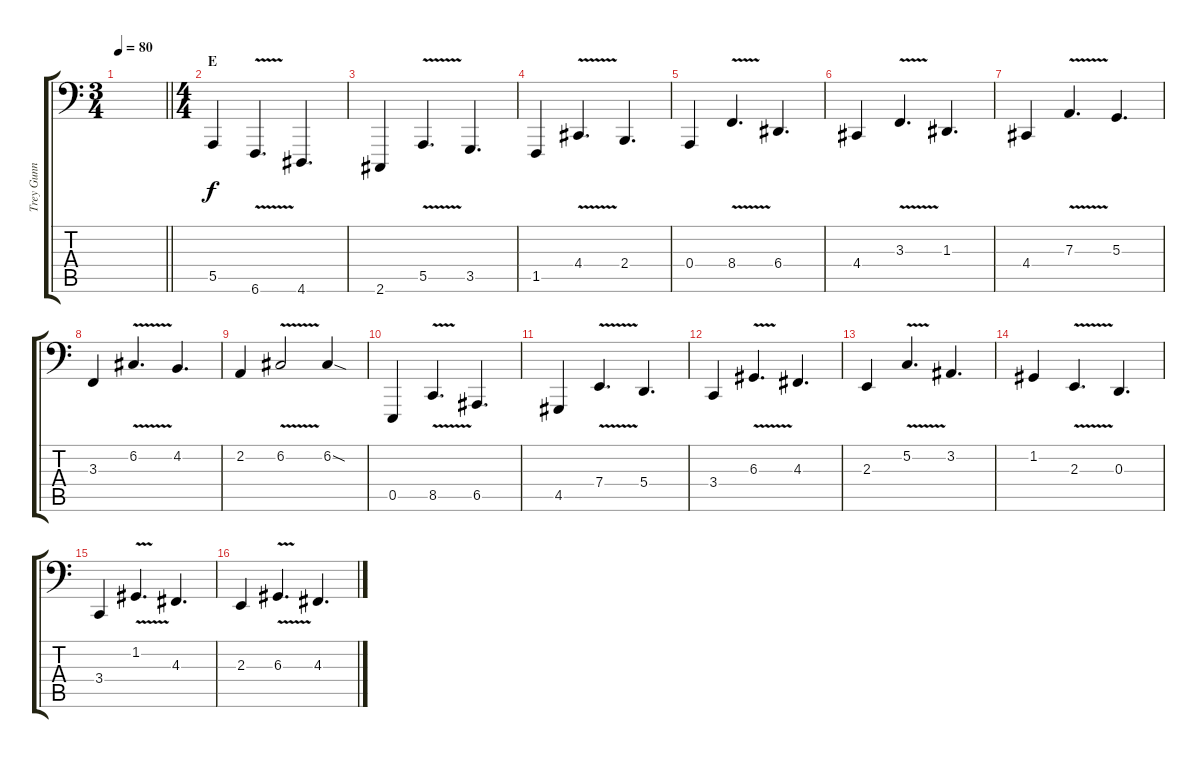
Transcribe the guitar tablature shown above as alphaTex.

\track ("Trey Gunn (Warr Guitar)" "Trey Gunn ") {instrument lead8bassandlead}
\staff {score tabs}
\tuning (C3 G2 D2 A1 E1 B0) {hide}
\ts (3 4)
\tempo 80
\clef f4
\barLineRight lightlight
\ks c
|
\ts (4 4)
\section ("" "E")
5.5.4 6.6{v}.4{d} 4.6.4{d} |
2.6.4 5.5{v}.4{d} 3.5.4{d} |
1.5.4 4.4{v}.4{d} 2.4.4{d} |
0.4.4 8.4{v}.4{d} 6.4.4{d} |
4.4.4 3.3{v}.4{d} 1.3.4{d} |
4.4.4 7.3{v}.4{d} 5.3.4{d} |
3.3.4 6.2{v}.4{d} 4.2.4{d} |
2.2.4 6.2{v}.2 6.2{sod}.4 |
0.5.4 8.5{v}.4{d} 6.5.4{d} |
4.5.4 7.4{v}.4{d} 5.4.4{d} |
3.4.4 6.3{v}.4{d} 4.3.4{d} |
2.3.4 5.2{v}.4{d} 3.2.4{d} |
1.2.4 2.3{v}.4{d} 0.3.4{d} |
3.4.4 1.2{v}.4{d} 4.3.4{d} |
2.3.4 6.3{v}.4{d} 4.3.4{d}
